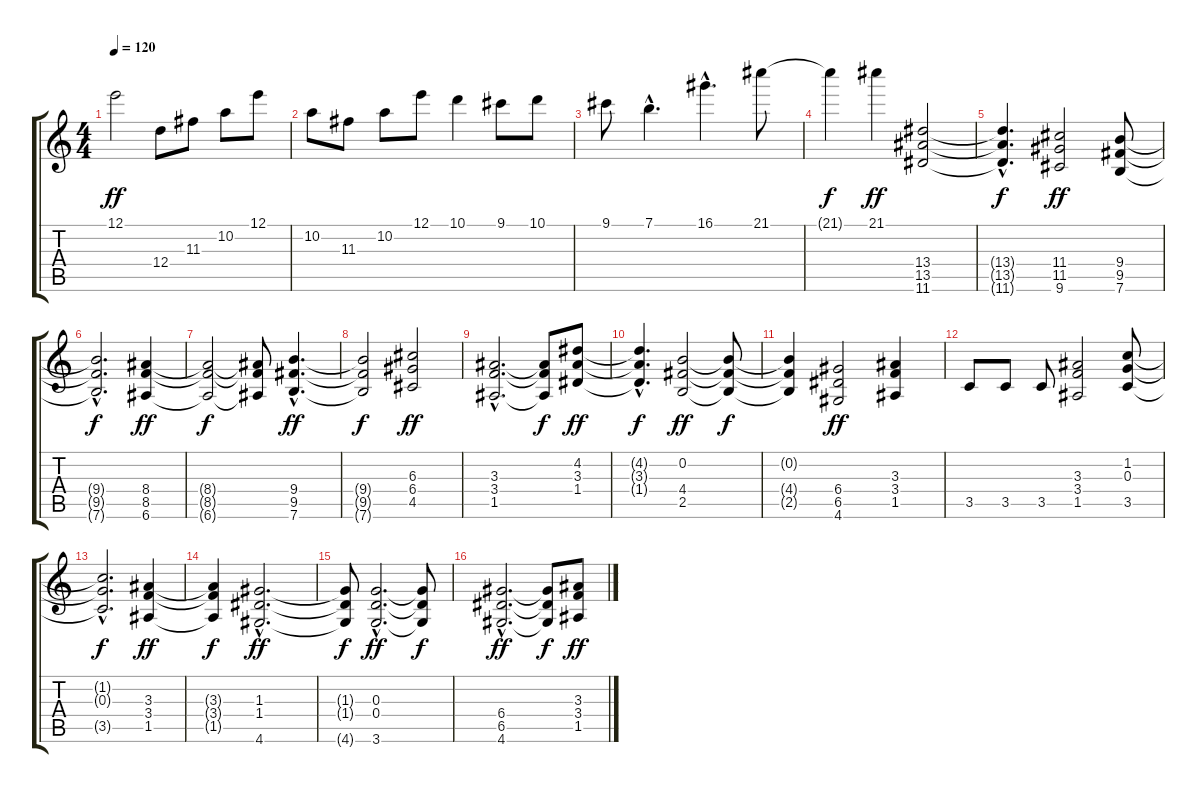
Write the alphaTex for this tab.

\track "" {instrument acousticguitarnylon}
\staff {score tabs}
\tuning (E4 B3 G3 D3 A2 E2) {hide}
\ts (4 4)
\tempo 120
\clef g2
\ks c
12.1.2{dy ff} 12.4.8 11.3.8 10.2.8 12.1.8 |
10.2.8 11.3.8 10.2.8 12.1.8 10.1.4 9.1.8 10.1.8 |
9.1.8 7.1{hac}.4{d} 16.1{hac}.4{d} 21.1.8 |
21.1{t}.4{dy f} 21.1.4{dy ff} (13.4 13.5 11.6).2 |
(13.4{hac t} 13.5{hac t} 11.6{hac t}).4{d dy f} (11.4 11.5 9.6).2{dy ff} (9.4 9.5 7.6).8 |
(9.4{hac t} 9.5{hac t} 7.6{hac t}).2{d dy f} (8.4 8.5 6.6).4{dy ff} |
(8.4{t} 8.5{t} 6.6{t}).2{dy f} (8.4{t} 8.5{t} 6.6{t}).8 (9.4{hac} 9.5{hac} 7.6{hac}).4{d dy ff} |
(9.4{t} 9.5{t} 7.6{t}).2{dy f} (6.3 6.4 4.5).2{dy ff} |
(3.3{hac} 3.4{hac} 1.5{hac}).2{d} (3.3{t} 3.4{t} 1.5{t}).8{dy f} (4.2 3.3 1.4).8{dy ff} |
(4.2{hac t} 3.3{hac t} 1.4{hac t}).4{d dy f} (0.2 4.4 2.5).2{dy ff} (0.2{t} 4.4{t} 2.5{t}).8{dy f} |
(0.2{t} 4.4{t} 2.5{t}).4 (6.4 6.5 4.6).2{dy ff} (3.3 3.4 1.5).4 |
3.5.8 3.5.8 3.5.8 (3.3 3.4 1.5).2 (1.2 0.3 3.5).8 |
(1.2{hac t} 0.3{hac t} 3.5{hac t}).2{d dy f} (3.3 3.4 1.5).4{dy ff} |
(3.3{t} 3.4{t} 1.5{t}).4{dy f} (1.3{hac} 1.4{hac} 4.6{hac}).2{d dy ff} |
(1.3{t} 1.4{t} 4.6{t}).8{dy f} (0.3{hac} 0.4{hac} 3.6{hac}).2{d dy ff} (0.3{t} 0.4{t} 3.6{t}).8{dy f} |
(6.4{hac} 6.5{hac} 4.6{hac}).2{d dy ff} (6.4{t} 6.5{t} 4.6{t}).8{dy f} (3.3 3.4 1.5).8{dy ff}
